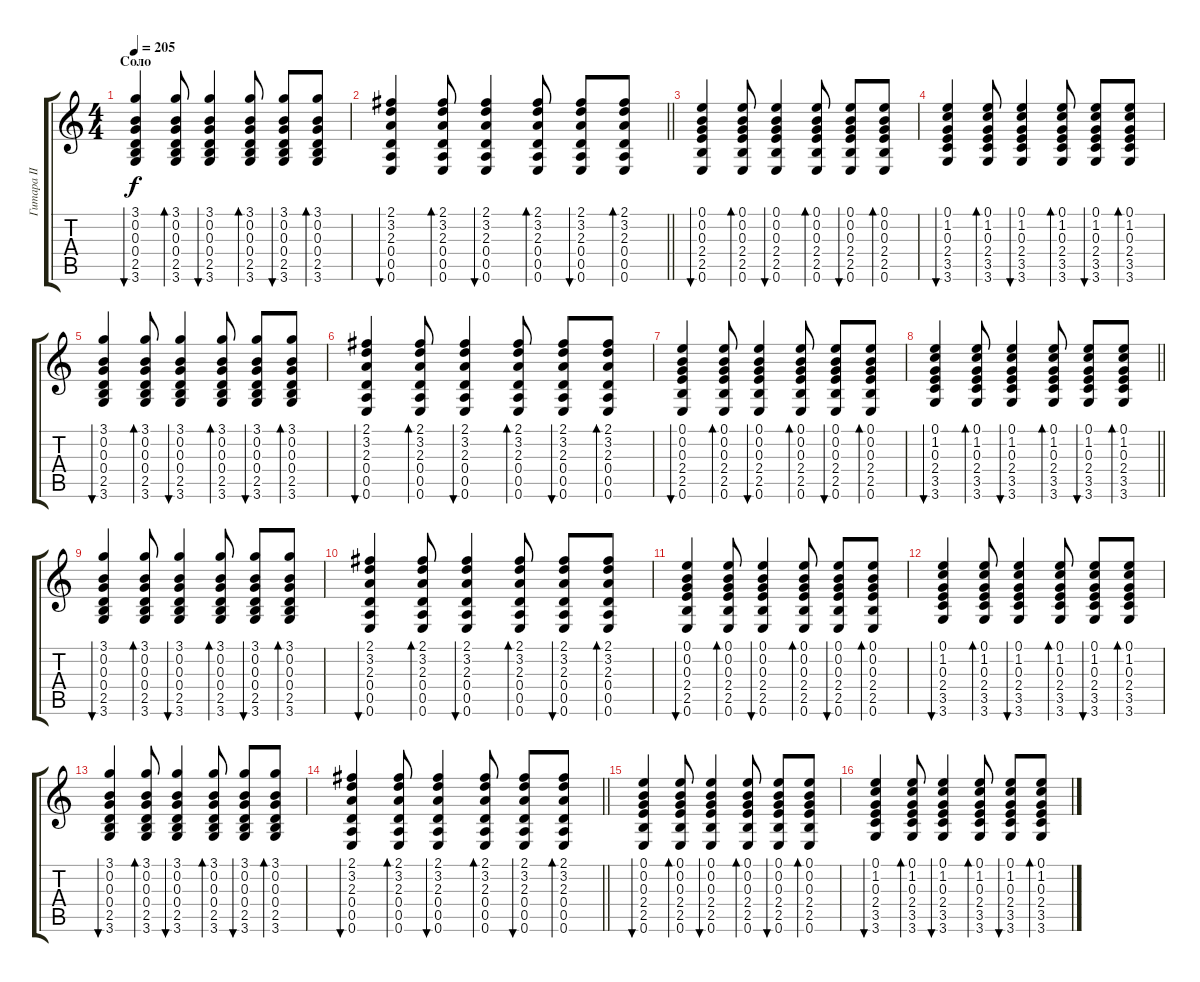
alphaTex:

\track ("Гитара II" "Гитара II") {instrument electricguitarclean}
\staff {score tabs}
\tuning (E4 B3 G3 D3 A2 E2) {hide}
\ts (4 4)
\section ("" "Соло")
\tempo 205
\clef g2
\ks c
(3.1 0.2 0.3 0.4 2.5 3.6).4{bu 60 dy f} (3.1 0.2 0.3 0.4 2.5 3.6).8{bd 60} (3.1 0.2 0.3 0.4 2.5 3.6).4{bu 60} (3.1 0.2 0.3 0.4 2.5 3.6).8{bd 60} (3.1 0.2 0.3 0.4 2.5 3.6).8{bu 60} (3.1 0.2 0.3 0.4 2.5 3.6).8{bd 60} |
\barLineRight lightlight
(2.1 3.2 2.3 0.4 0.5 0.6).4{bu 60} (2.1 3.2 2.3 0.4 0.5 0.6).8{bd 60} (2.1 3.2 2.3 0.4 0.5 0.6).4{bu 60} (2.1 3.2 2.3 0.4 0.5 0.6).8{bd 60} (2.1 3.2 2.3 0.4 0.5 0.6).8{bu 60} (2.1 3.2 2.3 0.4 0.5 0.6).8{bd 60} |
(0.1 0.2 0.3 2.4 2.5 0.6).4{bu 60} (0.1 0.2 0.3 2.4 2.5 0.6).8{bd 60} (0.1 0.2 0.3 2.4 2.5 0.6).4{bu 60} (0.1 0.2 0.3 2.4 2.5 0.6).8{bd 60} (0.1 0.2 0.3 2.4 2.5 0.6).8{bu 60} (0.1 0.2 0.3 2.4 2.5 0.6).8{bd 60} |
(0.1 1.2 0.3 2.4 3.5 3.6).4{bu 60} (0.1 1.2 0.3 2.4 3.5 3.6).8{bd 60} (0.1 1.2 0.3 2.4 3.5 3.6).4{bu 60} (0.1 1.2 0.3 2.4 3.5 3.6).8{bd 60} (0.1 1.2 0.3 2.4 3.5 3.6).8{bu 60} (0.1 1.2 0.3 2.4 3.5 3.6).8{bd 60} |
(3.1 0.2 0.3 0.4 2.5 3.6).4{bu 60} (3.1 0.2 0.3 0.4 2.5 3.6).8{bd 60} (3.1 0.2 0.3 0.4 2.5 3.6).4{bu 60} (3.1 0.2 0.3 0.4 2.5 3.6).8{bd 60} (3.1 0.2 0.3 0.4 2.5 3.6).8{bu 60} (3.1 0.2 0.3 0.4 2.5 3.6).8{bd 60} |
(2.1 3.2 2.3 0.4 0.5 0.6).4{bu 60} (2.1 3.2 2.3 0.4 0.5 0.6).8{bd 60} (2.1 3.2 2.3 0.4 0.5 0.6).4{bu 60} (2.1 3.2 2.3 0.4 0.5 0.6).8{bd 60} (2.1 3.2 2.3 0.4 0.5 0.6).8{bu 60} (2.1 3.2 2.3 0.4 0.5 0.6).8{bd 60} |
(0.1 0.2 0.3 2.4 2.5 0.6).4{bu 60} (0.1 0.2 0.3 2.4 2.5 0.6).8{bd 60} (0.1 0.2 0.3 2.4 2.5 0.6).4{bu 60} (0.1 0.2 0.3 2.4 2.5 0.6).8{bd 60} (0.1 0.2 0.3 2.4 2.5 0.6).8{bu 60} (0.1 0.2 0.3 2.4 2.5 0.6).8{bd 60} |
\barLineRight lightlight
(0.1 1.2 0.3 2.4 3.5 3.6).4{bu 60} (0.1 1.2 0.3 2.4 3.5 3.6).8{bd 60} (0.1 1.2 0.3 2.4 3.5 3.6).4{bu 60} (0.1 1.2 0.3 2.4 3.5 3.6).8{bd 60} (0.1 1.2 0.3 2.4 3.5 3.6).8{bu 60} (0.1 1.2 0.3 2.4 3.5 3.6).8{bd 60} |
(3.1 0.2 0.3 0.4 2.5 3.6).4{bu 60} (3.1 0.2 0.3 0.4 2.5 3.6).8{bd 60} (3.1 0.2 0.3 0.4 2.5 3.6).4{bu 60} (3.1 0.2 0.3 0.4 2.5 3.6).8{bd 60} (3.1 0.2 0.3 0.4 2.5 3.6).8{bu 60} (3.1 0.2 0.3 0.4 2.5 3.6).8{bd 60} |
(2.1 3.2 2.3 0.4 0.5 0.6).4{bu 60} (2.1 3.2 2.3 0.4 0.5 0.6).8{bd 60} (2.1 3.2 2.3 0.4 0.5 0.6).4{bu 60} (2.1 3.2 2.3 0.4 0.5 0.6).8{bd 60} (2.1 3.2 2.3 0.4 0.5 0.6).8{bu 60} (2.1 3.2 2.3 0.4 0.5 0.6).8{bd 60} |
(0.1 0.2 0.3 2.4 2.5 0.6).4{bu 60} (0.1 0.2 0.3 2.4 2.5 0.6).8{bd 60} (0.1 0.2 0.3 2.4 2.5 0.6).4{bu 60} (0.1 0.2 0.3 2.4 2.5 0.6).8{bd 60} (0.1 0.2 0.3 2.4 2.5 0.6).8{bu 60} (0.1 0.2 0.3 2.4 2.5 0.6).8{bd 60} |
(0.1 1.2 0.3 2.4 3.5 3.6).4{bu 60} (0.1 1.2 0.3 2.4 3.5 3.6).8{bd 60} (0.1 1.2 0.3 2.4 3.5 3.6).4{bu 60} (0.1 1.2 0.3 2.4 3.5 3.6).8{bd 60} (0.1 1.2 0.3 2.4 3.5 3.6).8{bu 60} (0.1 1.2 0.3 2.4 3.5 3.6).8{bd 60} |
(3.1 0.2 0.3 0.4 2.5 3.6).4{bu 60} (3.1 0.2 0.3 0.4 2.5 3.6).8{bd 60} (3.1 0.2 0.3 0.4 2.5 3.6).4{bu 60} (3.1 0.2 0.3 0.4 2.5 3.6).8{bd 60} (3.1 0.2 0.3 0.4 2.5 3.6).8{bu 60} (3.1 0.2 0.3 0.4 2.5 3.6).8{bd 60} |
\barLineRight lightlight
(2.1 3.2 2.3 0.4 0.5 0.6).4{bu 60} (2.1 3.2 2.3 0.4 0.5 0.6).8{bd 60} (2.1 3.2 2.3 0.4 0.5 0.6).4{bu 60} (2.1 3.2 2.3 0.4 0.5 0.6).8{bd 60} (2.1 3.2 2.3 0.4 0.5 0.6).8{bu 60} (2.1 3.2 2.3 0.4 0.5 0.6).8{bd 60} |
(0.1 0.2 0.3 2.4 2.5 0.6).4{bu 60} (0.1 0.2 0.3 2.4 2.5 0.6).8{bd 60} (0.1 0.2 0.3 2.4 2.5 0.6).4{bu 60} (0.1 0.2 0.3 2.4 2.5 0.6).8{bd 60} (0.1 0.2 0.3 2.4 2.5 0.6).8{bu 60} (0.1 0.2 0.3 2.4 2.5 0.6).8{bd 60} |
(0.1 1.2 0.3 2.4 3.5 3.6).4{bu 60} (0.1 1.2 0.3 2.4 3.5 3.6).8{bd 60} (0.1 1.2 0.3 2.4 3.5 3.6).4{bu 60} (0.1 1.2 0.3 2.4 3.5 3.6).8{bd 60} (0.1 1.2 0.3 2.4 3.5 3.6).8{bu 60} (0.1 1.2 0.3 2.4 3.5 3.6).8{bd 60}
